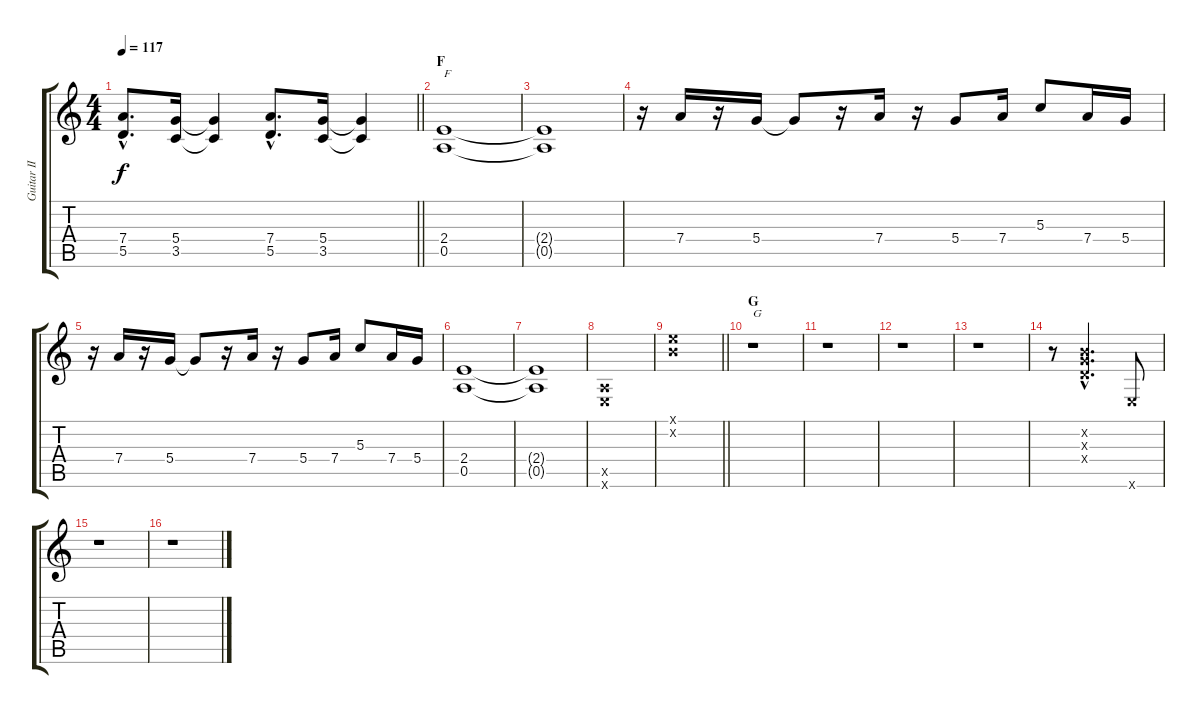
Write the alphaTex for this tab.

\track ("Guitar II" "Guitar II") {instrument distortionguitar}
\staff {score tabs}
\tuning (E4 B3 G3 D3 A2 E2) {hide}
\ts (4 4)
\tempo 117
\clef g2
\barLineRight lightlight
\ks c
(7.4{hac} 5.5{hac}).8{d dy f} (5.4 3.5).16 (5.4{t} 3.5{t}).4 (7.4{hac} 5.5{hac}).8{d} (5.4 3.5).16 (5.4{t} 3.5{t}).4 |
\section ("" "F")
(2.4 0.5).1{txt "F"} |
(2.4{t} 0.5{t}).1 |
r.16 7.4.16 r.16 5.4.16 5.4{t}.8 r.16 7.4.16 r.16 5.4.8 7.4.16 5.3.8 7.4.16 5.4.16 |
r.16 7.4.16 r.16 5.4.16 5.4{t}.8 r.16 7.4.16 r.16 5.4.8 7.4.16 5.3.8 7.4.16 5.4.16 |
(2.4 0.5).1 |
(2.4{t} 0.5{t}).1 |
(0.5{x} 0.6{x}).1 |
\barLineRight lightlight
(0.1{x} 0.2{x}).1 |
\section ("" "G")
r.1{txt "G"} |
r.1 |
r.1 |
r.1 |
r.8 (0.2{hac x} 0.3{hac x} 0.4{hac x}).2{d} 0.6{x}.8 |
r.1 |
r.1
